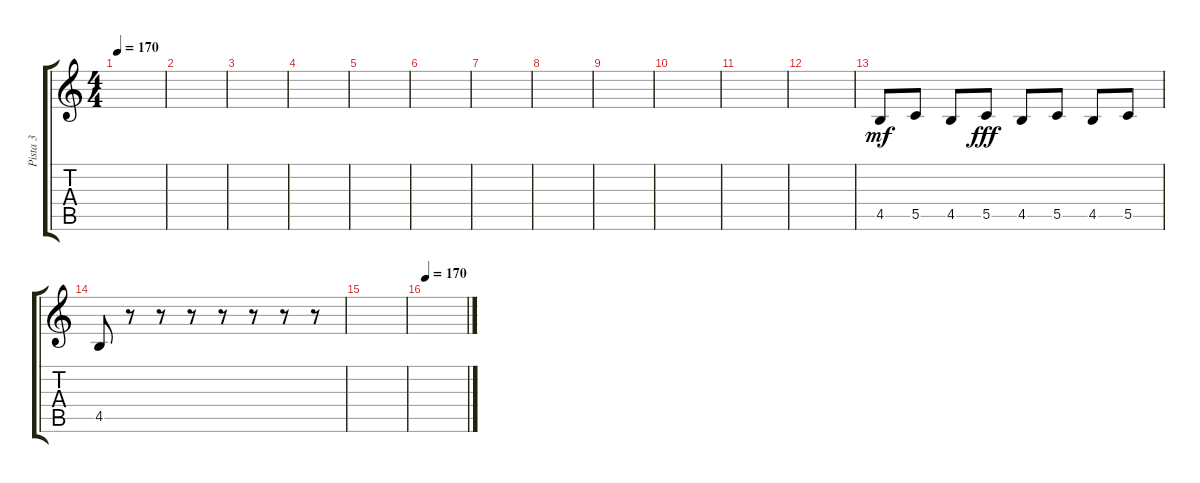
\track ("Pista 3" "Pista 3") {instrument acousticguitarsteel}
\staff {score tabs}
\tuning (E4 C4 G3 C3 G2 C2) {hide}
\ts (4 4)
\tempo 170
\clef g2
\ks c
|
|
|
|
|
|
|
|
|
|
|
|
4.5.8{dy mf instrument overdrivenguitar} 5.5.8 4.5.8 5.5.8{dy fff} 4.5.8 5.5.8 4.5.8 5.5.8 |
4.5.8 r.8 r.8 r.8 r.8 r.8 r.8 r.8 |
|
\tempo 170
